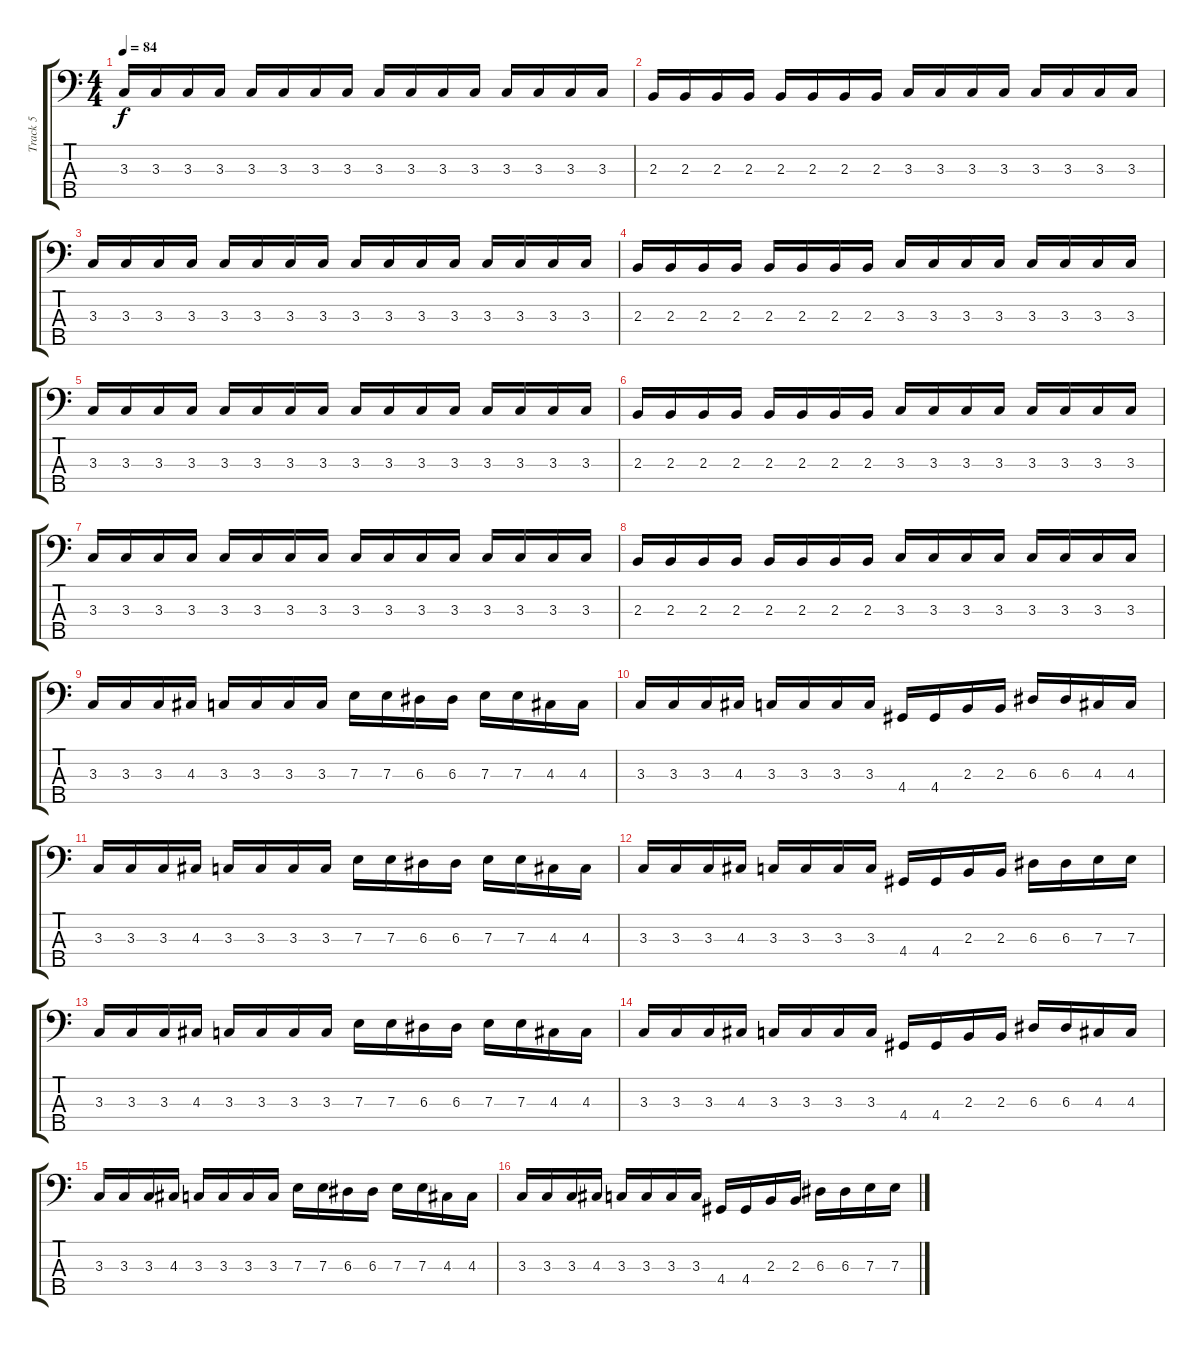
\track ("Track 5" "Track 5") {instrument electricbassfinger}
\staff {score tabs}
\tuning (G2 D2 A1 E1 B0) {hide}
\ts (4 4)
\tempo 84
\clef f4
\ks c
3.3.16{dy f} 3.3.16 3.3.16 3.3.16 3.3.16 3.3.16 3.3.16 3.3.16 3.3.16 3.3.16 3.3.16 3.3.16 3.3.16 3.3.16 3.3.16 3.3.16 |
2.3.16 2.3.16 2.3.16 2.3.16 2.3.16 2.3.16 2.3.16 2.3.16 3.3.16 3.3.16 3.3.16 3.3.16 3.3.16 3.3.16 3.3.16 3.3.16 |
3.3.16 3.3.16 3.3.16 3.3.16 3.3.16 3.3.16 3.3.16 3.3.16 3.3.16 3.3.16 3.3.16 3.3.16 3.3.16 3.3.16 3.3.16 3.3.16 |
2.3.16 2.3.16 2.3.16 2.3.16 2.3.16 2.3.16 2.3.16 2.3.16 3.3.16 3.3.16 3.3.16 3.3.16 3.3.16 3.3.16 3.3.16 3.3.16 |
3.3.16 3.3.16 3.3.16 3.3.16 3.3.16 3.3.16 3.3.16 3.3.16 3.3.16 3.3.16 3.3.16 3.3.16 3.3.16 3.3.16 3.3.16 3.3.16 |
2.3.16 2.3.16 2.3.16 2.3.16 2.3.16 2.3.16 2.3.16 2.3.16 3.3.16 3.3.16 3.3.16 3.3.16 3.3.16 3.3.16 3.3.16 3.3.16 |
3.3.16 3.3.16 3.3.16 3.3.16 3.3.16 3.3.16 3.3.16 3.3.16 3.3.16 3.3.16 3.3.16 3.3.16 3.3.16 3.3.16 3.3.16 3.3.16 |
2.3.16 2.3.16 2.3.16 2.3.16 2.3.16 2.3.16 2.3.16 2.3.16 3.3.16 3.3.16 3.3.16 3.3.16 3.3.16 3.3.16 3.3.16 3.3.16 |
3.3.16 3.3.16 3.3.16 4.3.16 3.3.16 3.3.16 3.3.16 3.3.16 7.3.16 7.3.16 6.3.16 6.3.16 7.3.16 7.3.16 4.3.16 4.3.16 |
3.3.16 3.3.16 3.3.16 4.3.16 3.3.16 3.3.16 3.3.16 3.3.16 4.4.16 4.4.16 2.3.16 2.3.16 6.3.16 6.3.16 4.3.16 4.3.16 |
3.3.16 3.3.16 3.3.16 4.3.16 3.3.16 3.3.16 3.3.16 3.3.16 7.3.16 7.3.16 6.3.16 6.3.16 7.3.16 7.3.16 4.3.16 4.3.16 |
3.3.16 3.3.16 3.3.16 4.3.16 3.3.16 3.3.16 3.3.16 3.3.16 4.4.16 4.4.16 2.3.16 2.3.16 6.3.16 6.3.16 7.3.16 7.3.16 |
3.3.16 3.3.16 3.3.16 4.3.16 3.3.16 3.3.16 3.3.16 3.3.16 7.3.16 7.3.16 6.3.16 6.3.16 7.3.16 7.3.16 4.3.16 4.3.16 |
3.3.16 3.3.16 3.3.16 4.3.16 3.3.16 3.3.16 3.3.16 3.3.16 4.4.16 4.4.16 2.3.16 2.3.16 6.3.16 6.3.16 4.3.16 4.3.16 |
3.3.16 3.3.16 3.3.16 4.3.16 3.3.16 3.3.16 3.3.16 3.3.16 7.3.16 7.3.16 6.3.16 6.3.16 7.3.16 7.3.16 4.3.16 4.3.16 |
3.3.16 3.3.16 3.3.16 4.3.16 3.3.16 3.3.16 3.3.16 3.3.16 4.4.16 4.4.16 2.3.16 2.3.16 6.3.16 6.3.16 7.3.16 7.3.16
